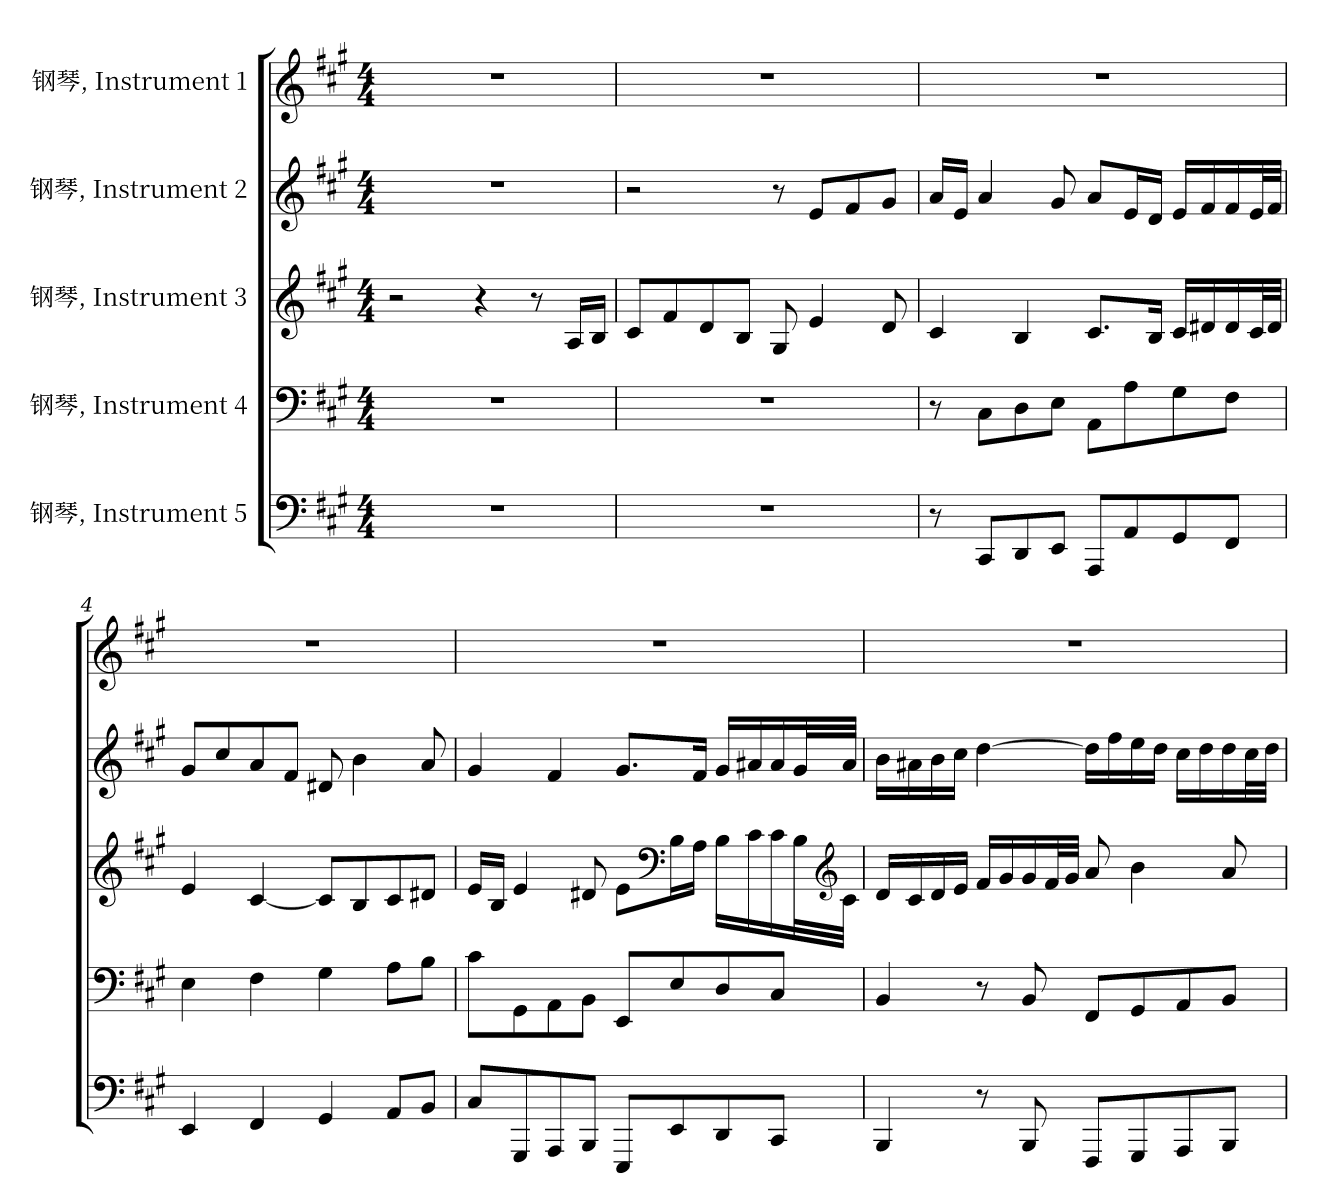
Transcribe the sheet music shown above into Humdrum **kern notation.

**kern	**kern	**kern	**kern	**kern
*part5	*part4	*part3	*part2	*part1
*staff5	*staff4	*staff3	*staff2	*staff1
*I"钢琴, Instrument 5	*I"钢琴, Instrument 4	*I"钢琴, Instrument 3	*I"钢琴, Instrument 2	*I"钢琴, Instrument 1
*clefF4	*clefF4	*clefG2	*clefG2	*clefG2
*k[f#c#g#]	*k[f#c#g#]	*k[f#c#g#]	*k[f#c#g#]	*k[f#c#g#]
*M4/4	*M4/4	*M4/4	*M4/4	*M4/4
*MM46	*MM46	*MM46	*MM46	*MM46
=1	=1	=1	=1	=1
1r	1r	2r	1r	1r
.	.	4r	.	.
.	.	8r	.	.
.	.	16A/LL	.	.
.	.	16B/JJ	.	.
=2	=2	=2	=2	=2
1r	1r	8c#/L	2r	1r
.	.	8f#/	.	.
.	.	8d/	.	.
.	.	8B/J	.	.
.	.	8G#/	8r	.
.	.	4e/	8e/L	.
.	.	.	8f#/	.
.	.	8d/	8g#/J	.
=3	=3	=3	=3	=3
8r	8r	4c#/	16a/LL	1r
.	.	.	16e/JJ	.
8CC#/L	8C#\L	.	4a/	.
8DD/	8D\	4B/	.	.
8EE/J	8E\J	.	8g#/	.
8AAA/L	8AA\L	8.c#/L	8a/L	.
8AA/	8A\	.	16e/L	.
.	.	16B/Jk	16d/JJ	.
8GG#/	8G#\	16c#/LL	16e/LL	.
.	.	16d#X/	16f#/	.
8FF#/J	8F#\J	16d#/	16f#/	.
.	.	32c#/L	32e/L	.
.	.	32d#/JJJ	32f#/JJJ	.
!!LO:LB:g=z
=4	=4	=4	=4	=4
4EE/	4E\	4e/	8g#/L	1r
.	.	.	8cc#/	.
4FF#/	4F#\	[4c#/	8a/	.
.	.	.	8f#/J	.
4GG#/	4G#\	8c#/L]	8d#X/	.
.	.	8B/	4b\	.
8AA/L	8A\L	8c#/	.	.
8BB/J	8B\J	8d#X/J	8a/	.
=5	=5	=5	=5	=5
8C#/L	8c#\L	16e/LL	4g#/	1r
.	.	16B/JJ	.	.
8GGG#/	8GG#\	4e/	.	.
8AAA/	8AA\	.	4f#/	.
8BBB/J	8BB\J	8d#X/	.	.
8EEE/L	8EE/L	8e\L	8.g#/L	.
*	*	*clefF4	*	*
8EE/	8E/	16B\L	.	.
.	.	16A\JJ	16f#/Jk	.
8DD/	8D/	16B\LL	16g#/LL	.
.	.	16c#\	16a#X/	.
8CC#/J	8C#/J	16c#\	16a#/	.
.	.	32B\L	32g#/L	.
*	*	*clefG2	*	*
.	.	32c#\JJJ	32a#/JJJ	.
!!LO:PB:g=z
=6	=6	=6	=6	=6
4BBB/	4BB/	16d/LL	16b\LL	1r
.	.	16c#/	16a#X\	.
.	.	16d/	16b\	.
.	.	16e/JJ	16cc#\JJ	.
8r	8r	16f#/LL	[4dd\	.
.	.	16g#/	.	.
8BBB/	8BB/	16g#/	.	.
.	.	32f#/L	.	.
.	.	32g#/JJJ	.	.
8FFF#/L	8FF#/L	8a/	16dd\LL]	.
.	.	.	16ff#\	.
8GGG#/	8GG#/	4b\	16ee\	.
.	.	.	16dd\JJ	.
8AAA/	8AA/	.	16cc#\LL	.
.	.	.	16dd\	.
8BBB/J	8BB/J	8a/	16dd\	.
.	.	.	32cc#\L	.
.	.	.	32dd\JJJ	.
=	=	=	=	=
*-	*-	*-	*-	*-
